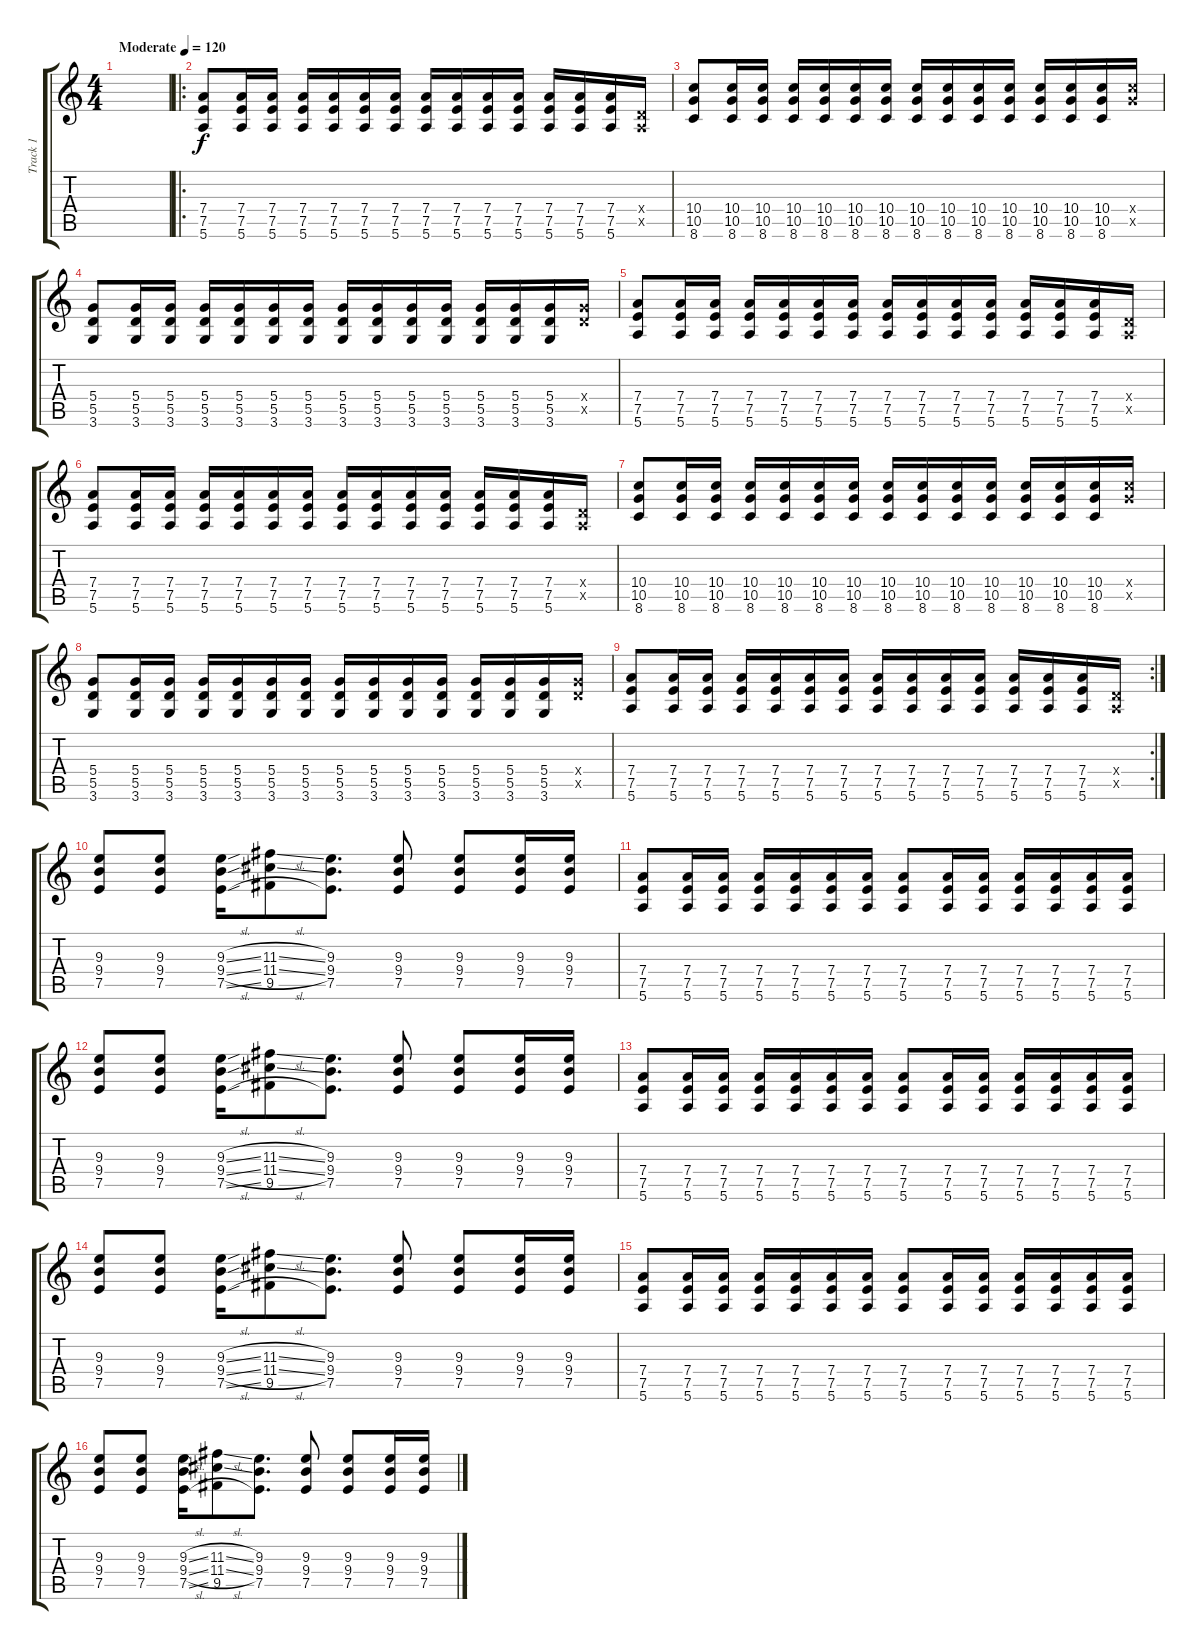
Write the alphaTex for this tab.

\track ("Track 1" "Track 1") {instrument distortionguitar}
\staff {score tabs}
\tuning (E4 B3 G3 D3 A2 E2) {hide}
\ts (4 4)
\tempo (120 "Moderate")
\clef g2
\ks c
|
\ro
(7.4 7.5 5.6).8 (7.4 7.5 5.6).16 (7.4 7.5 5.6).16 (7.4 7.5 5.6).16 (7.4 7.5 5.6).16 (7.4 7.5 5.6).16 (7.4 7.5 5.6).16 (7.4 7.5 5.6).16 (7.4 7.5 5.6).16 (7.4 7.5 5.6).16 (7.4 7.5 5.6).16 (7.4 7.5 5.6).16 (7.4 7.5 5.6).16 (7.4 7.5 5.6).16 (0.4{x} 0.5{x}).16 |
(10.4 10.5 8.6).8 (10.4 10.5 8.6).16 (10.4 10.5 8.6).16 (10.4 10.5 8.6).16 (10.4 10.5 8.6).16 (10.4 10.5 8.6).16 (10.4 10.5 8.6).16 (10.4 10.5 8.6).16 (10.4 10.5 8.6).16 (10.4 10.5 8.6).16 (10.4 10.5 8.6).16 (10.4 10.5 8.6).16 (10.4 10.5 8.6).16 (10.4 10.5 8.6).16 (10.4{x} 10.5{x}).16 |
(5.4 5.5 3.6).8 (5.4 5.5 3.6).16 (5.4 5.5 3.6).16 (5.4 5.5 3.6).16 (5.4 5.5 3.6).16 (5.4 5.5 3.6).16 (5.4 5.5 3.6).16 (5.4 5.5 3.6).16 (5.4 5.5 3.6).16 (5.4 5.5 3.6).16 (5.4 5.5 3.6).16 (5.4 5.5 3.6).16 (5.4 5.5 3.6).16 (5.4 5.5 3.6).16 (5.4{x} 5.5{x}).16 |
(7.4 7.5 5.6).8 (7.4 7.5 5.6).16 (7.4 7.5 5.6).16 (7.4 7.5 5.6).16 (7.4 7.5 5.6).16 (7.4 7.5 5.6).16 (7.4 7.5 5.6).16 (7.4 7.5 5.6).16 (7.4 7.5 5.6).16 (7.4 7.5 5.6).16 (7.4 7.5 5.6).16 (7.4 7.5 5.6).16 (7.4 7.5 5.6).16 (7.4 7.5 5.6).16 (0.4{x} 0.5{x}).16 |
(7.4 7.5 5.6).8 (7.4 7.5 5.6).16 (7.4 7.5 5.6).16 (7.4 7.5 5.6).16 (7.4 7.5 5.6).16 (7.4 7.5 5.6).16 (7.4 7.5 5.6).16 (7.4 7.5 5.6).16 (7.4 7.5 5.6).16 (7.4 7.5 5.6).16 (7.4 7.5 5.6).16 (7.4 7.5 5.6).16 (7.4 7.5 5.6).16 (7.4 7.5 5.6).16 (0.4{x} 0.5{x}).16 |
(10.4 10.5 8.6).8 (10.4 10.5 8.6).16 (10.4 10.5 8.6).16 (10.4 10.5 8.6).16 (10.4 10.5 8.6).16 (10.4 10.5 8.6).16 (10.4 10.5 8.6).16 (10.4 10.5 8.6).16 (10.4 10.5 8.6).16 (10.4 10.5 8.6).16 (10.4 10.5 8.6).16 (10.4 10.5 8.6).16 (10.4 10.5 8.6).16 (10.4 10.5 8.6).16 (10.4{x} 10.5{x}).16 |
(5.4 5.5 3.6).8 (5.4 5.5 3.6).16 (5.4 5.5 3.6).16 (5.4 5.5 3.6).16 (5.4 5.5 3.6).16 (5.4 5.5 3.6).16 (5.4 5.5 3.6).16 (5.4 5.5 3.6).16 (5.4 5.5 3.6).16 (5.4 5.5 3.6).16 (5.4 5.5 3.6).16 (5.4 5.5 3.6).16 (5.4 5.5 3.6).16 (5.4 5.5 3.6).16 (5.4{x} 5.5{x}).16 |
\rc 2
(7.4 7.5 5.6).8 (7.4 7.5 5.6).16 (7.4 7.5 5.6).16 (7.4 7.5 5.6).16 (7.4 7.5 5.6).16 (7.4 7.5 5.6).16 (7.4 7.5 5.6).16 (7.4 7.5 5.6).16 (7.4 7.5 5.6).16 (7.4 7.5 5.6).16 (7.4 7.5 5.6).16 (7.4 7.5 5.6).16 (7.4 7.5 5.6).16 (7.4 7.5 5.6).16 (0.4{x} 0.5{x}).16 |
(9.3 9.4 7.5).8 (9.3 9.4 7.5).8 (9.3{sl} 9.4{sl} 7.5{sl}).16 (11.3{sl} 11.4{sl} 9.5{h}).8 (9.3 9.4 7.5).8{d} (9.3 9.4 7.5).8 (9.3 9.4 7.5).8 (9.3 9.4 7.5).16 (9.3 9.4 7.5).16 |
(7.4 7.5 5.6).8 (7.4 7.5 5.6).16 (7.4 7.5 5.6).16 (7.4 7.5 5.6).16 (7.4 7.5 5.6).16 (7.4 7.5 5.6).16 (7.4 7.5 5.6).16 (7.4 7.5 5.6).8 (7.4 7.5 5.6).16 (7.4 7.5 5.6).16 (7.4 7.5 5.6).16 (7.4 7.5 5.6).16 (7.4 7.5 5.6).16 (7.4 7.5 5.6).16 |
(9.3 9.4 7.5).8 (9.3 9.4 7.5).8 (9.3{sl} 9.4{sl} 7.5{sl}).16 (11.3{sl} 11.4{sl} 9.5{h}).8 (9.3 9.4 7.5).8{d} (9.3 9.4 7.5).8 (9.3 9.4 7.5).8 (9.3 9.4 7.5).16 (9.3 9.4 7.5).16 |
(7.4 7.5 5.6).8 (7.4 7.5 5.6).16 (7.4 7.5 5.6).16 (7.4 7.5 5.6).16 (7.4 7.5 5.6).16 (7.4 7.5 5.6).16 (7.4 7.5 5.6).16 (7.4 7.5 5.6).8 (7.4 7.5 5.6).16 (7.4 7.5 5.6).16 (7.4 7.5 5.6).16 (7.4 7.5 5.6).16 (7.4 7.5 5.6).16 (7.4 7.5 5.6).16 |
(9.3 9.4 7.5).8 (9.3 9.4 7.5).8 (9.3{sl} 9.4{sl} 7.5{sl}).16 (11.3{sl} 11.4{sl} 9.5{h}).8 (9.3 9.4 7.5).8{d} (9.3 9.4 7.5).8 (9.3 9.4 7.5).8 (9.3 9.4 7.5).16 (9.3 9.4 7.5).16 |
(7.4 7.5 5.6).8 (7.4 7.5 5.6).16 (7.4 7.5 5.6).16 (7.4 7.5 5.6).16 (7.4 7.5 5.6).16 (7.4 7.5 5.6).16 (7.4 7.5 5.6).16 (7.4 7.5 5.6).8 (7.4 7.5 5.6).16 (7.4 7.5 5.6).16 (7.4 7.5 5.6).16 (7.4 7.5 5.6).16 (7.4 7.5 5.6).16 (7.4 7.5 5.6).16 |
(9.3 9.4 7.5).8 (9.3 9.4 7.5).8 (9.3{sl} 9.4{sl} 7.5{sl}).16 (11.3{sl} 11.4{sl} 9.5{h}).8 (9.3 9.4 7.5).8{d} (9.3 9.4 7.5).8 (9.3 9.4 7.5).8 (9.3 9.4 7.5).16 (9.3 9.4 7.5).16
